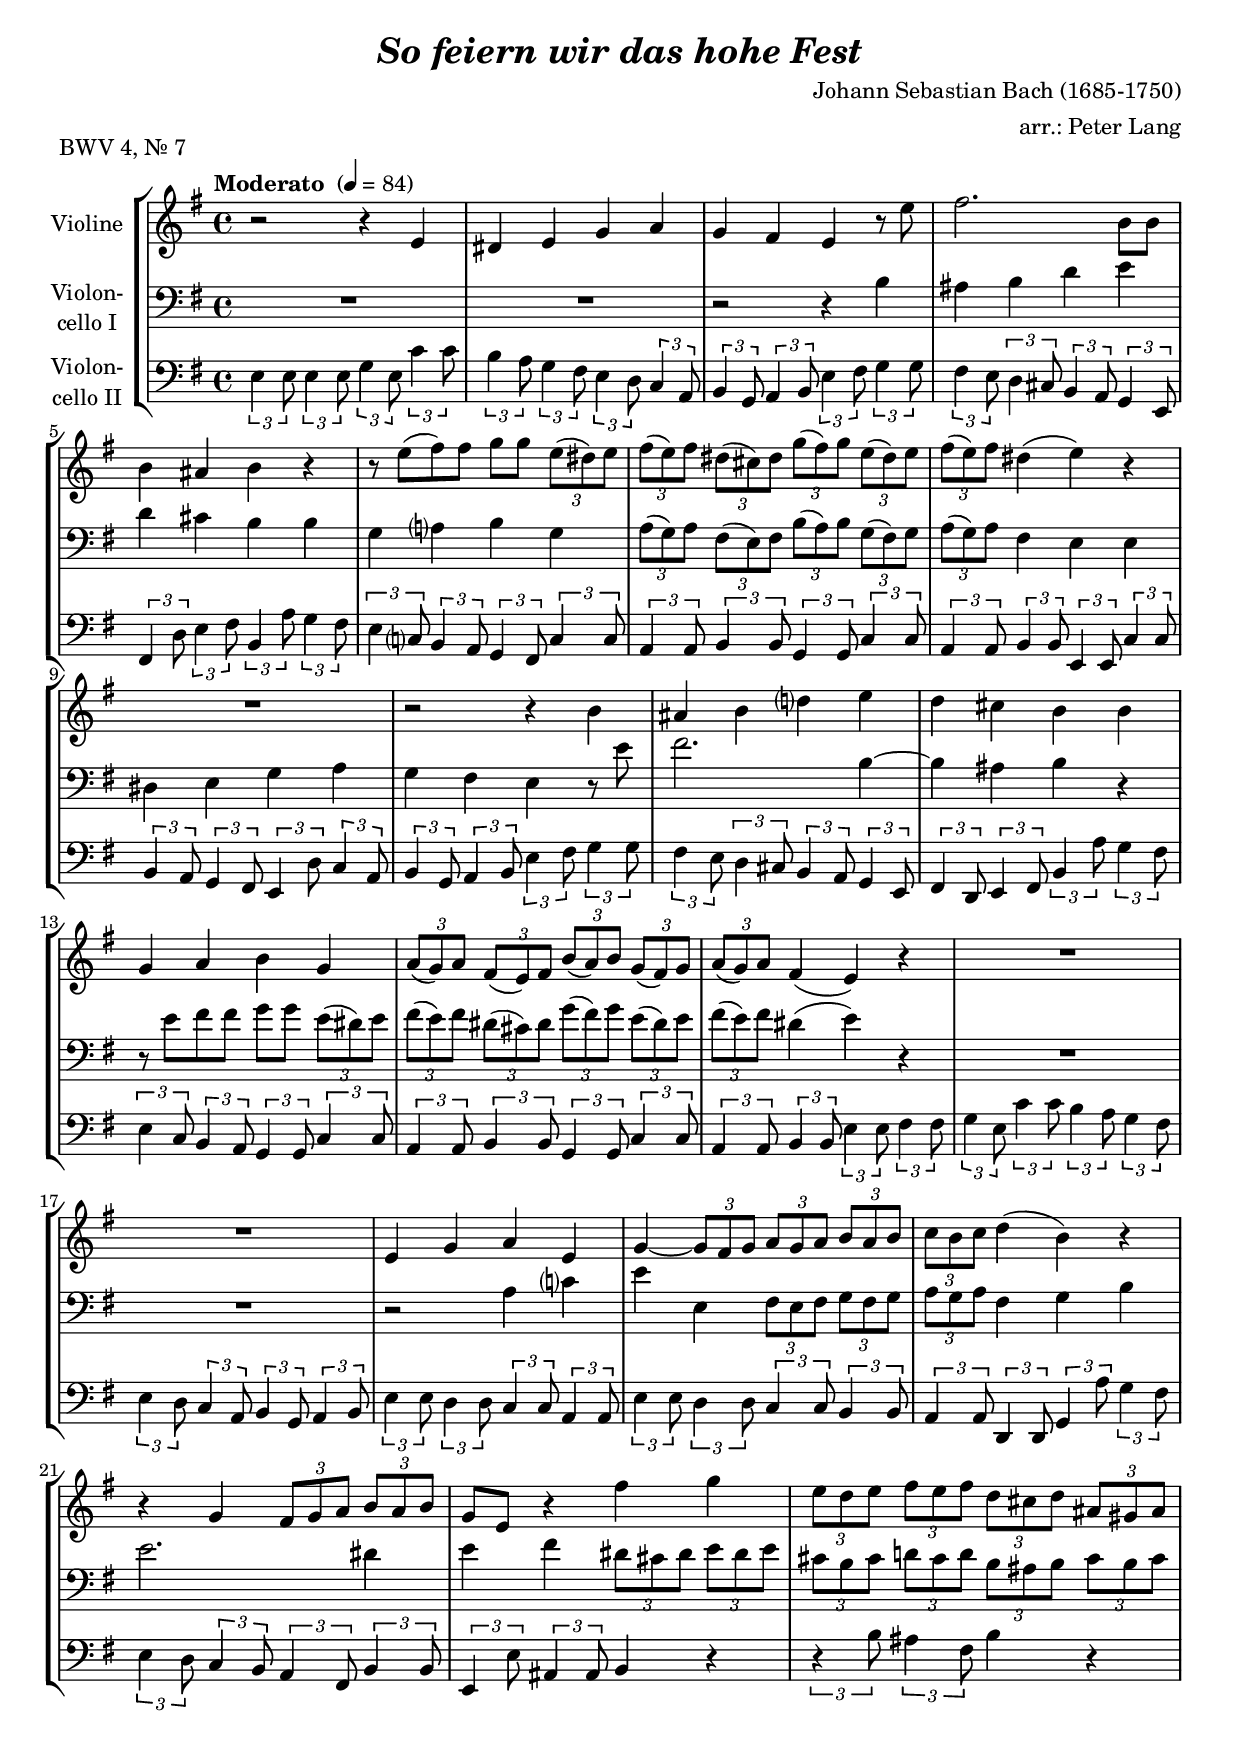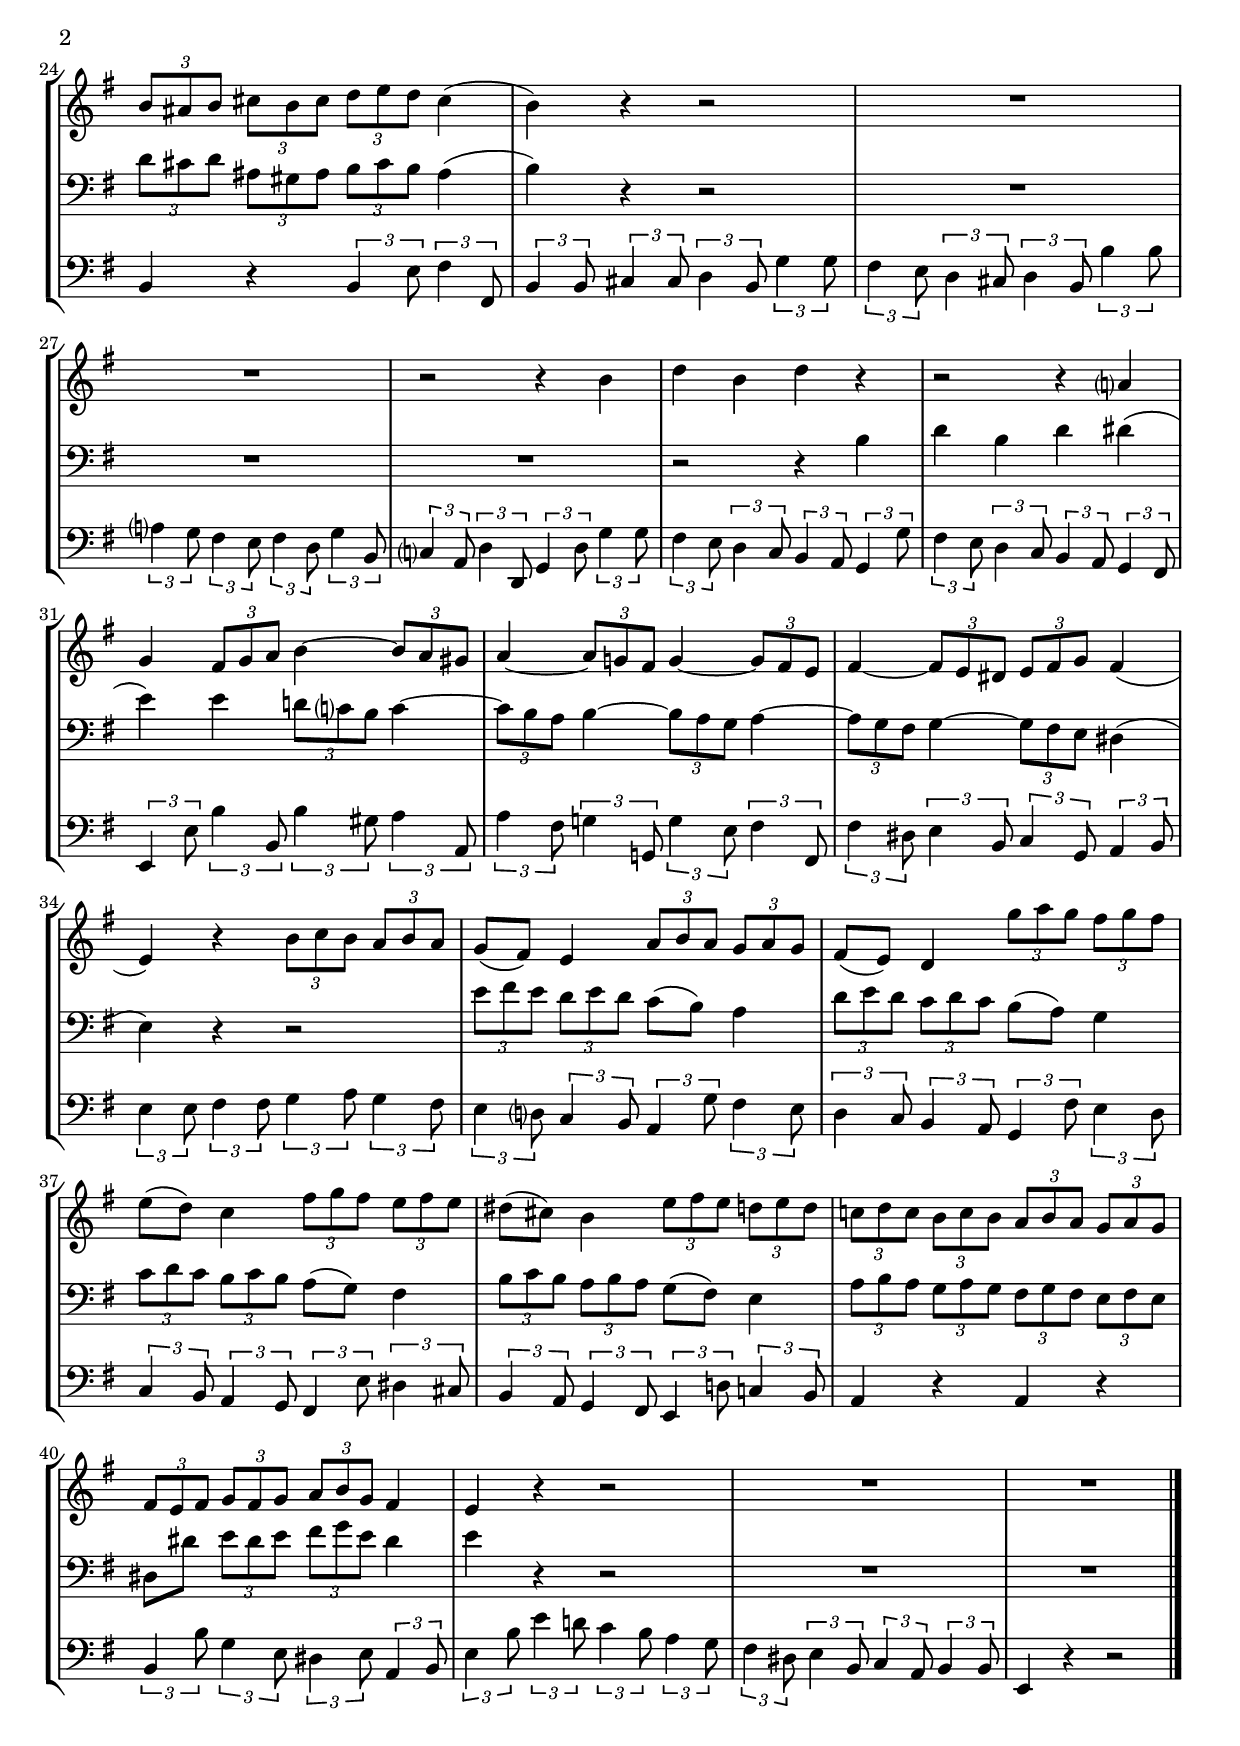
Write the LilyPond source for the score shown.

\version "2.18.2"
\include "deutsch.ly"
  
#(set-global-staff-size 19.5)

\header {
  title     = \markup \bold \italic "So feiern wir das hohe Fest"
  composer  = "Johann Sebastian Bach (1685-1750)"
  arranger  = "arr.: Peter Lang"
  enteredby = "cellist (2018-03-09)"
  piece     = "BWV 4, Nr. 7"
}

voiceconsts = {
  \key e \minor
  \time 4/4
  \clef "bass"
%  \numericTimeSignature
  \compressFullBarRests
  % Set default beaming for all staves
% \set Timing.beamExceptions = #'()
% \set Timing.baseMoment     = #(ly:make-moment 1 4)
% \set Timing.beatStructure  = #'(1 1 1)
  \tempo "Moderato " 4=84
}

micl = "clarinet"
mifl = "flute"
miob = "oboe"
mifh = "french horn"
misx = "tenor sax"
mist = "string ensemble 1"
miba = "cello"

va = \relative c' {
  \voiceconsts
  \clef "treble"

  r2 r4 e
  dis e g a
  g fis e r8 e'
  fis2. h,8 h
  h4 ais h r
  r8 e( fis) fis g g \tuplet 3/2 4 { e( dis) e }
  
  \tuplet 3/2 4 { fis( e) fis dis( cis) dis g( fis) g e( dis) e }
  \tuplet 3/2 4 { fis( e) fis } dis4( e) r
  R1
  r2 r4 h
  ais h d? e

  d cis h h
  g a h g
  \tuplet 3/2 4 { a8( g) a fis( e) fis h( a) h g( fis) g }
  \tuplet 3/2 4 { a( g) a } fis4( e) r

  R1*2
  e4 g a e
  g~ \tuplet 3/2 4 { g8 fis g a g a h a h }
  \tuplet 3/2 4 { c h c } d4( h) r
  r g \tuplet 3/2 4 { fis8 g a h a h }

  g e r4 fis' g
  \tuplet 3/2 4 { e8 d e fis e fis d cis d ais gis ais }
  \tuplet 3/2 4 { h ais h cis h cis d e d } cis4(
  h) r r2
  R1*2

  r2 r4 h
  d h d r
  r2 r4 a?
  g \tuplet 3/2 4 { fis8 g a } h4~ \tuplet 3/2 4 { h8 a gis }
  a4~ \tuplet 3/2 4 { a8 g! fis } g4~ \tuplet 3/2 4 { g8 fis e }

  fis4~ \tuplet 3/2 4 { fis8 e dis e fis g } fis4(
  e) r \tuplet 3/2 4 { h'8 c h a h a }
  g( fis) e4 \tuplet 3/2 4 { a8 h a g a g }
  fis( e) d4 \tuplet 3/2 4 { g'8 a g fis g fis }

  e( d) c4 \tuplet 3/2 4 { fis8 g fis e fis e }
  dis( cis) h4 \tuplet 3/2 4 { e8 fis e d e d }
  \tuplet 3/2 4 { c! d c h c h a h a g a g }

  \tuplet 3/2 4 { fis e fis g fis g a h g } fis4
  e r r2
  R1*2 \bar "|."
}

vb = \relative c' {
  \voiceconsts

  R1*2
  r2 r4 h
  ais h d e
  d cis h h
  
  g a? h g
  \tuplet 3/2 4 { a8( g) a fis( e) fis h( a) h g( fis) g }
  \tuplet 3/2 4 { a( g) a } fis4 e e
  dis e g a

  g fis e r8 e'
  fis2. h,4~
  h ais h r
  r8 e fis fis g g \tuplet 3/2 4 { e( dis) e }

  \tuplet 3/2 4 { fis( e) fis dis( cis) dis g( fis) g e( dis) e }
  \tuplet 3/2 4 { fis( e) fis } dis4( e) r
  R1*2
  r2 a,4 c?
  e e, \tuplet 3/2 4 { fis8 e fis g fis g }

  \tuplet 3/2 4 { a g a } fis4 g h
  e2. dis4
  e fis \tuplet 3/2 4 { dis8 cis dis e dis e }
  \tuplet 3/2 4 { cis h cis d! cis d h ais h cis h cis }

  \tuplet 3/2 4 { d cis d ais gis ais h cis h } ais4(
  h) r r2
  R1*3

  r2 r4 h
  d h d dis(
  e) e \tuplet 3/2 4 { d!8 c? h } c4~
  \tuplet 3/2 4 { c8 h a } h4~ \tuplet 3/2 4 { h8 a g } a4~
  \tuplet 3/2 4 { a8 g fis } g4~ \tuplet 3/2 4 { g8 fis e } dis4(

  e) r r2
  \tuplet 3/2 4 { e'8 fis e d e d } c( h) a4
  \tuplet 3/2 4 { d8 e d c d c } h( a) g4
  \tuplet 3/2 4 { c8 d c h c h } a( g) fis4

  \tuplet 3/2 4 { h8 c h a h a } g( fis) e4
  \tuplet 3/2 4 { a8 h a g a g fis g fis e fis e }
  dis dis' \tuplet 3/2 4 { e dis e fis g e } dis4
  e r r2
  R1*2 \bar "|."
}

vc = \relative c {
  \voiceconsts

  \tuplet 3/2 4 {
    e4 e8 e4 e8 g4 e8 c'4 c8
    h4 a8 g4 fis8 e4 d8 c4 a8
    h4 g8 a4 h8 e4 fis8 g4 g8
    fis4 e8 d4 cis8 h4 a8 g4 e8
    
    fis4 d'8 e4 fis8 h,4 a'8 g4 fis8
    e4 c?8 h4 a8 g4 fis8 c'4 c8
    a4 a8 h4 h8 g4 g8 c4 c8
    a4 a8 h4 h8 e,4 e8 c'4 c8
    
    h4 a8 g4 fis8 e4 d'8 c4 a8
    h4 g8 a4 h8 e4 fis8 g4 g8
    fis4 e8 d4 cis8 h4 a8 g4 e8
    fis4 d8 e4 fis8 h4 a'8 g4 fis8

    e4 c8 h4 a8 g4 g8 c4 c8
    a4 a8 h4 h8 g4 g8 c4 c8
    a4 a8 h4 h8 e4 e8 fis4 fis8
    g4 e8 c'4 c8 h4 a8 g4 fis8

    e4 d8 c4 a8 h4 g8 a4 h8
    e4 e8 d4 d8 c4 c8 a4 a8
    e'4 e8 d4 d8 c4 c8 h4 h8
    a4 a8 d,4 d8 g4 a'8 g4 fis8

    e4 d8 c4 h8 a4 fis8 h4 h8
  }
  \tuplet 3/2 4 { e,4 e'8 ais,4 ais8 } h4 r
  \tuplet 3/2 4 { r4 h'8 ais4 fis8 } h4 r

  h, r \tuplet 3/2 4 { h4 e8 fis4 fis,8 }
  \tuplet 3/2 4 {
    h4 h8 cis4 cis8 d4 h8 g'4 g8
    fis4 e8 d4 cis8 d4 h8 h'4 h8
    a?4 g8 fis4 e8 fis4 d8 g4 h,8

    c?4 a8 d4 d,8 g4 d'8 g4 g8
    fis4 e8 d4 c8 h4 a8 g4 g'8
    fis4 e8 d4 c8 h4 a8 g4 fis8
    e4 e'8 h'4 h,8 h'4 gis8 a4 a,8

    a'4 fis8 g!4 g,!8 g'4 e8 fis4 fis,8
    fis'4 dis8 e4 h8 c4 g8 a4 h8
    e4 e8 fis4 fis8 g4 a8 g4 fis8
    e4 d?8 c4 h8 a4 g'8 fis4 e8

    d4 c8 h4 a8 g4 fis'8 e4 d8
    c4 h8 a4 g8 fis4 e'8 dis4 cis8
    h4 a8 g4 fis8 e4 d'!8 c!4 h8
  }
  a4 r a r

  \tuplet 3/2 4 {
    h4 h'8 g4 e8 dis4 e8 a,4 h8
    e4 h'8 e4 d!8 c4 h8 a4 g8
    fis4 dis8 e4 h8 c4 a8 h4 h8
  }
  e,4 r r2 \bar "|."
}


music = \new StaffGroup <<
      \new Staff {
	\set Staff.midiInstrument = \mist
	\set Staff.instrumentName = \markup \center-column { "Violine" }
	\transpose e e { \va }
      }

      \new Staff {
	\set Staff.midiInstrument = \miba
	\set Staff.instrumentName = \markup \center-column { "Violon-" "cello I" }
	\transpose e e { \vb }
      }

      \new Staff {
	\set Staff.midiInstrument = \miba
	\set Staff.instrumentName = \markup \center-column { "Violon-" "cello II" }
	\transpose e e { \vc }
      }
>>

\book {
  \score {
    \music
    \layout {}
  }

  \score {
    \unfoldRepeats \music

    \midi {
      \context {
        \Score
      }
    }
  }
}
